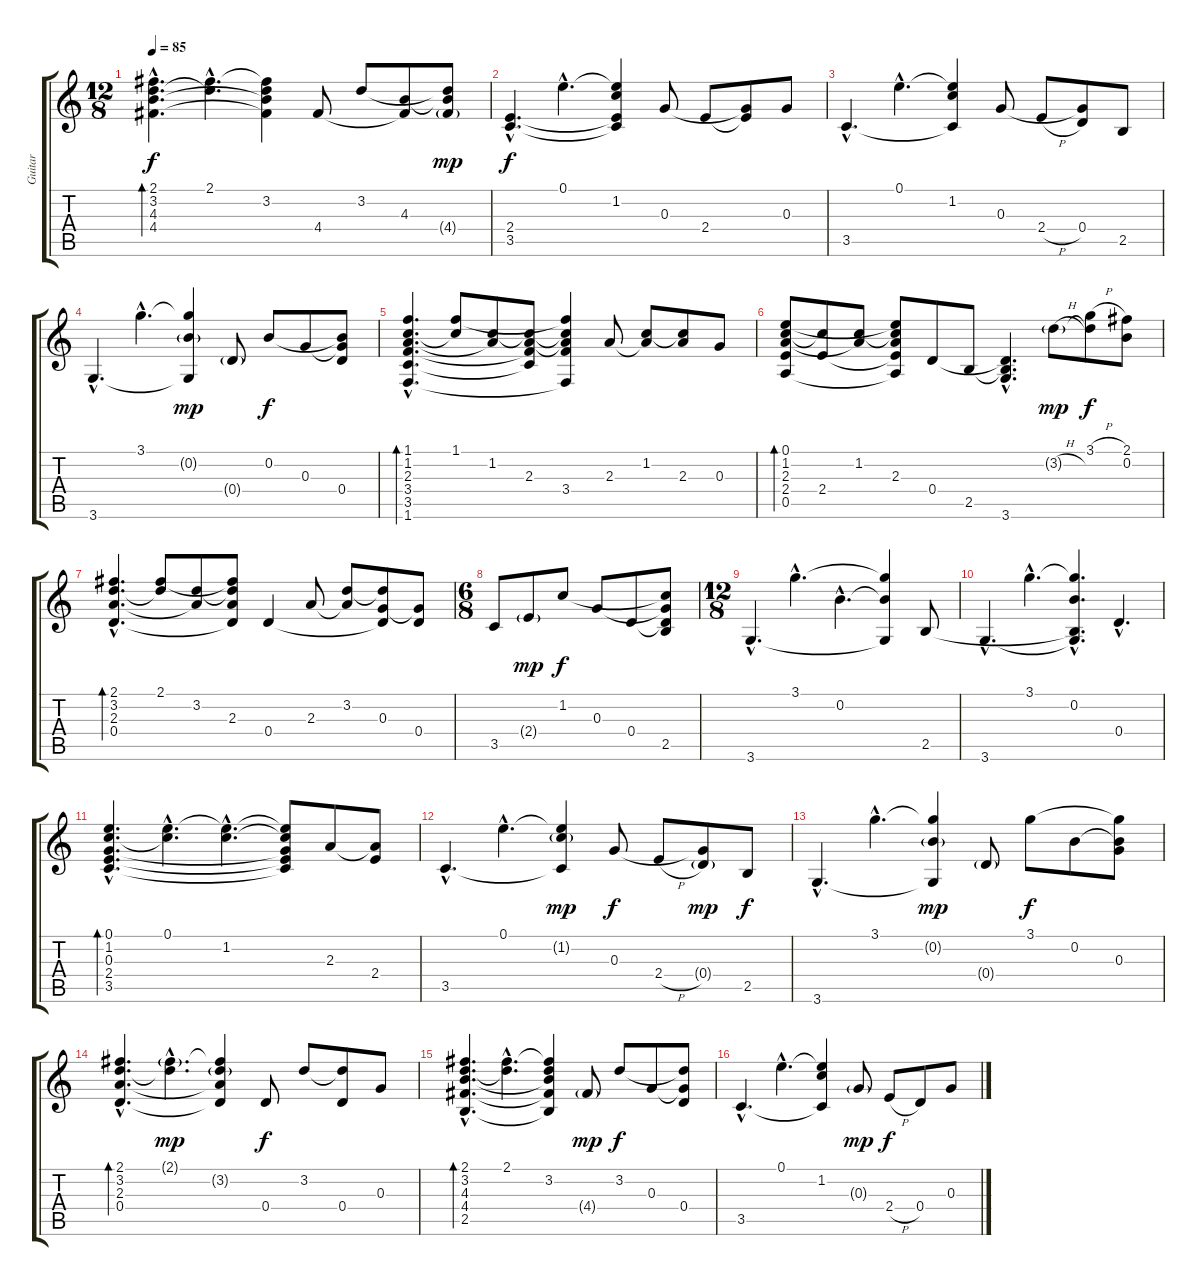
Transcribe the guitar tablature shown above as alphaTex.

\track ("Guitar" "Guitar") {instrument acousticguitarsteel}
\staff {score tabs}
\tuning (E4 B3 G3 D3 A2 E2) {hide}
\ts (12 8)
\tempo 85
\clef g2
\ks c
(2.1{hac} 3.2{hac} 4.3{hac} 4.4{hac}).4{d bd 240 dy f} (2.1{hac} 3.2{hac t}).4{d} (2.1{t} 3.2 4.3{t} 4.4{t}).4 4.4.8 3.2.8 (4.3 4.4{t}).8 (3.2{t} 4.3{t} 4.4{g}).8{dy mp} |
(2.4{hac} 3.5{hac}).4{d dy f} 0.1{hac}.4{d} (0.1{t} 1.2 2.4{t} 3.5{t}).4 0.3.8 2.4.8 (0.3{t} 2.4{t}).8 0.3.8 |
3.5{hac}.4{d} 0.1{hac}.4{d} (0.1{t} 1.2 3.5{t}).4 0.3.8 2.4{h}.8 (0.3{t} 0.4).8 2.5.8 |
3.6{hac}.4{d} 3.1{hac}.4{d} (3.1{t} 0.2{g} 3.6{t}).4{dy mp} 0.4{g}.8 0.2.8{dy f} 0.3.8 (0.2{t} 0.3{t} 0.4).8 |
(1.1{hac} 1.2{hac} 2.3{hac} 3.4{hac} 3.5{hac} 1.6{hac}).4{d bd 240} (1.1 1.2{t}).8 (1.2 2.3{t}).8 (1.2{t} 2.3 3.4{t} 3.5{t}).8 (1.1{t} 1.2{t} 2.3{t} 3.4 1.6{t}).4 2.3.8 (1.2 2.3{t}).8 (1.2{t} 2.3).8 0.3.8 |
(0.1 1.2 2.3 2.4 0.5).8{bd 60} (1.2{t} 2.4).8 (1.2 2.3{t}).8 (0.1{t} 1.2{t} 2.3 2.4{t} 0.5{t}).8 0.4.8 2.5.8 (0.4{hac t} 2.5{hac t} 3.6{hac}).4{d} 3.2{h g}.8{dy mp} (3.1{h} 3.2{t}).8{dy f} (2.1 0.2).8 |
(2.1{hac} 3.2{hac} 2.3{hac} 0.4{hac}).4{d bd 240} (2.1 3.2{t}).8 (3.2 2.3{t}).8 (2.1{t} 3.2{t} 2.3 0.4{t}).8 0.4.4 2.3.8 (3.2 2.3{t}).8 (3.2{t} 0.3 0.4{t}).8 (0.3{t} 0.4).8 |
\ts (6 8)
3.5.8 2.4{g}.8{dy mp} 1.2.8{dy f} 0.3.8 0.4.8 (1.2{t} 0.3{t} 0.4{t} 2.5).8 |
\ts (12 8)
3.6{hac}.4{d} 3.1{hac}.4{d} 0.2{hac}.4{d} (3.1{t} 0.2{t} 3.6{t}).4 2.5.8 |
3.6{hac}.4{d} 3.1{hac}.4{d} (3.1{hac t} 0.2{hac} 2.5{hac t} 3.6{hac t}).4{d} 0.4{hac}.4{d} |
(0.1{hac} 1.2{hac} 0.3{hac} 2.4{hac} 3.5{hac}).4{d bd 120} (0.1{hac} 1.2{hac t}).4{d} (0.1{hac t} 1.2{hac}).4{d} (0.1{t} 1.2{t} 0.3{t} 2.4{t} 3.5{t}).8 2.3.8 (2.3{t} 2.4).8 |
3.5{hac}.4{d} 0.1{hac}.4{d} (0.1{t} 1.2{g} 3.5{t}).4{dy mp} 0.3.8{dy f} 2.4{h}.8 (0.3{t} 0.4{g}).8{dy mp} 2.5.8{dy f} |
3.6{hac}.4{d} 3.1{hac}.4{d} (3.1{t} 0.2{g} 3.6{t}).4{dy mp} 0.4{g}.8 3.1.8{dy f} 0.2.8 (3.1{t} 0.2{t} 0.3).8 |
(2.1{hac} 3.2{hac} 2.3{hac} 0.4{hac}).4{d bd 240} (2.1{g hac} 3.2{hac t}).4{d dy mp} (2.1{t} 3.2{g} 2.3{t} 0.4{t}).4 0.4.8{dy f} 3.2.8 (3.2{t} 0.4).8 0.3.8 |
(2.1{hac} 3.2{hac} 4.3{hac} 4.4{hac} 2.5{hac}).4{d bd 240} (2.1{hac} 3.2{hac t}).4{d} (2.1{t} 3.2 4.3{t} 4.4{t} 2.5{t}).4 4.4{g}.8{dy mp} 3.2.8{dy f} 0.3.8 (3.2{t} 0.3{t} 0.4).8 |
3.5{hac}.4{d} 0.1{hac}.4{d} (0.1{t} 1.2 3.5{t}).4 0.3{g}.8{dy mp} 2.4{h}.8{dy f} 0.4.8 0.3.8
